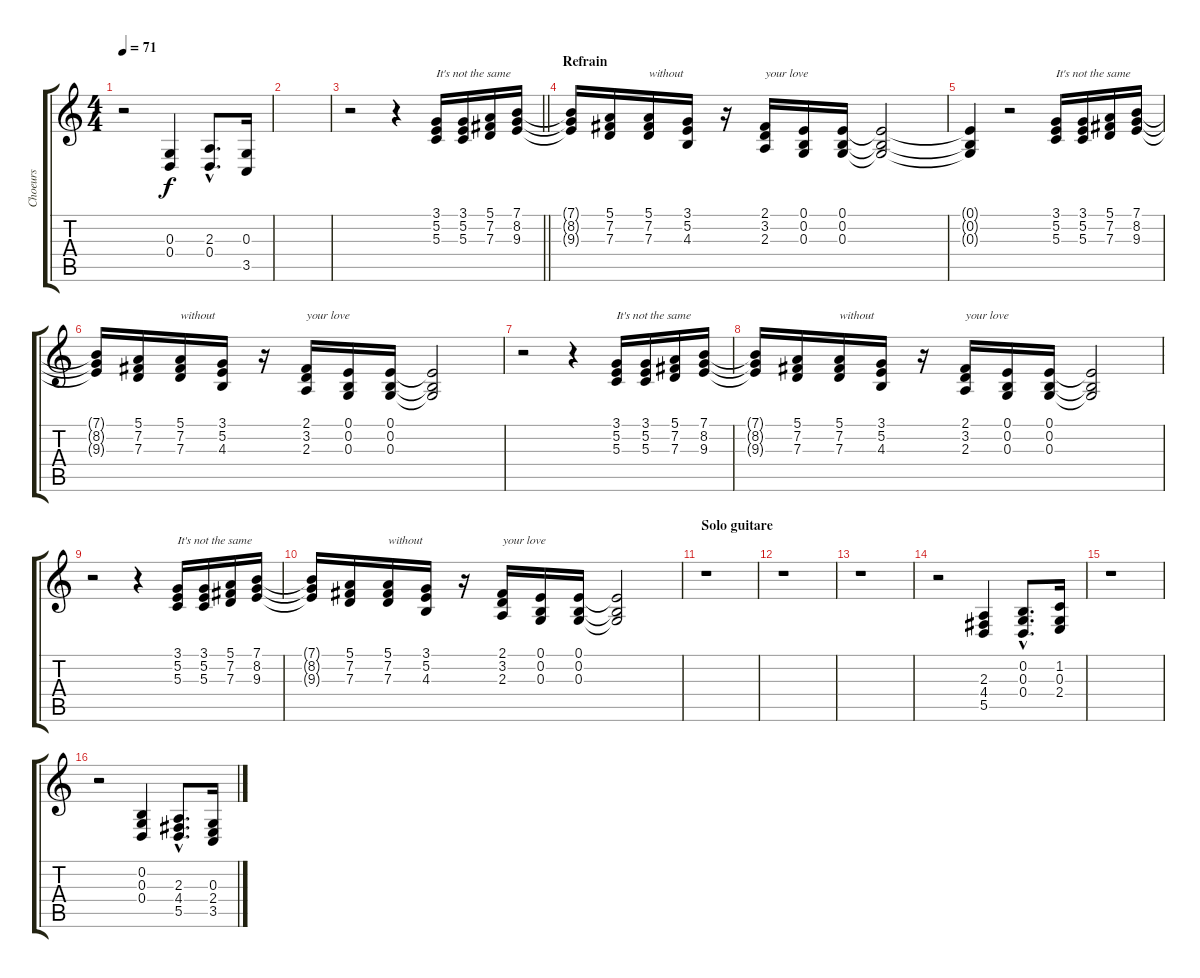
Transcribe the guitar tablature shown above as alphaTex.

\track ("Choeurs" "Choeurs") {instrument synthvoice}
\staff {score tabs}
\tuning (E4 B3 G3 D3 A2 E2) {hide}
\ts (4 4)
\tempo 71
\clef g2
\ks c
r.2{dy f} (0.3 0.4).4 (2.3{hac} 0.4{hac}).8{d} (0.3 3.5).16 |
|
\barLineRight lightlight
r.2 r.4 (3.1 5.2 5.3).16{txt "It's not the same"} (3.1 5.2 5.3).16 (5.1 7.2 7.3).16 (7.1 8.2 9.3).16 |
\section ("" "Refrain")
(7.1{t} 8.2{t} 9.3{t}).16 (5.1 7.2 7.3).16 (5.1 7.2 7.3).16{txt "without"} (3.1 5.2 4.3).16 r.16 (2.1 3.2 2.3).16{txt "your love"} (0.1 0.2 0.3).16 (0.1 0.2 0.3).16 (0.1{t} 0.2{t} 0.3{t}).2 |
(0.1{t} 0.2{t} 0.3{t}).4 r.2 (3.1 5.2 5.3).16{txt "It's not the same"} (3.1 5.2 5.3).16 (5.1 7.2 7.3).16 (7.1 8.2 9.3).16 |
(7.1{t} 8.2{t} 9.3{t}).16 (5.1 7.2 7.3).16 (5.1 7.2 7.3).16{txt "without"} (3.1 5.2 4.3).16 r.16 (2.1 3.2 2.3).16{txt "your love"} (0.1 0.2 0.3).16 (0.1 0.2 0.3).16 (0.1{t} 0.2{t} 0.3{t}).2 |
r.2 r.4 (3.1 5.2 5.3).16{txt "It's not the same"} (3.1 5.2 5.3).16 (5.1 7.2 7.3).16 (7.1 8.2 9.3).16 |
(7.1{t} 8.2{t} 9.3{t}).16 (5.1 7.2 7.3).16 (5.1 7.2 7.3).16{txt "without"} (3.1 5.2 4.3).16 r.16 (2.1 3.2 2.3).16{txt "your love"} (0.1 0.2 0.3).16 (0.1 0.2 0.3).16 (0.1{t} 0.2{t} 0.3{t}).2 |
r.2 r.4 (3.1 5.2 5.3).16{txt "It's not the same"} (3.1 5.2 5.3).16 (5.1 7.2 7.3).16 (7.1 8.2 9.3).16 |
(7.1{t} 8.2{t} 9.3{t}).16 (5.1 7.2 7.3).16 (5.1 7.2 7.3).16{txt "without"} (3.1 5.2 4.3).16 r.16 (2.1 3.2 2.3).16{txt "your love"} (0.1 0.2 0.3).16 (0.1 0.2 0.3).16 (0.1{t} 0.2{t} 0.3{t}).2 |
\section ("" "Solo guitare")
r.1 |
r.1 |
r.1 |
r.2 (2.3 4.4 5.5).4 (0.2{hac} 0.3{hac} 0.4{hac}).8{d} (1.2 0.3 2.4).16 |
r.1 |
r.2 (0.2 0.3 0.4).4 (2.3{hac} 4.4{hac} 5.5{hac}).8{d} (0.3 2.4 3.5).16
